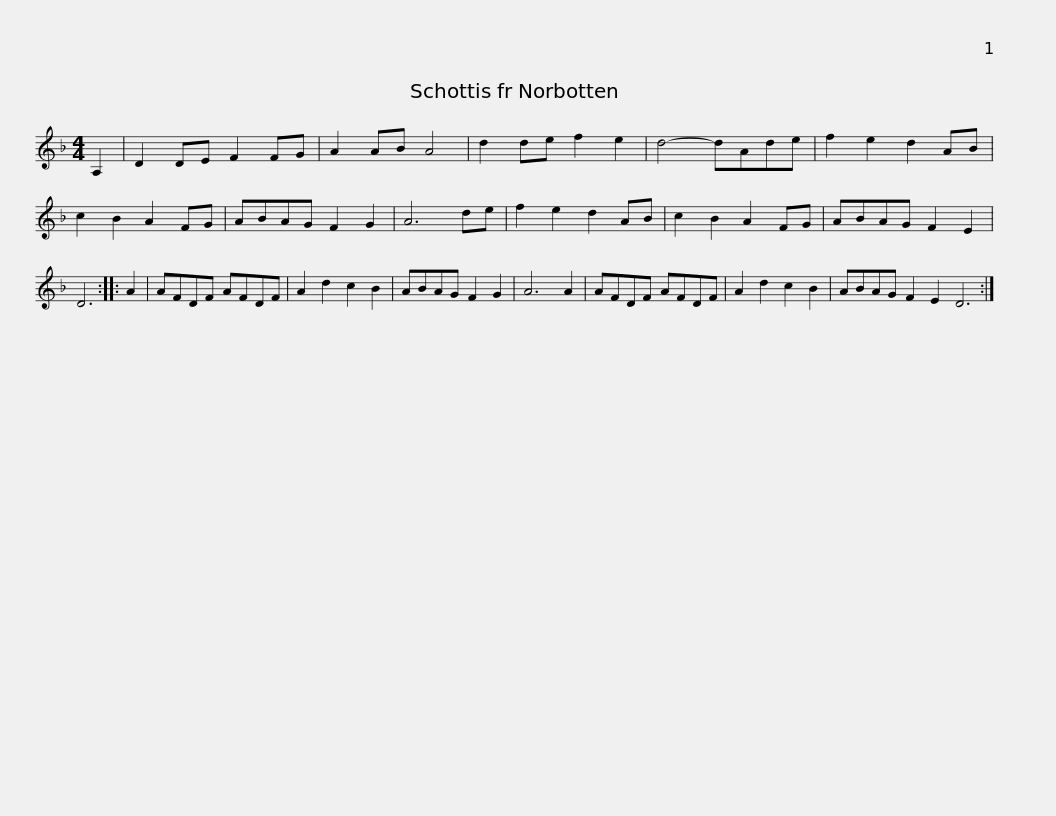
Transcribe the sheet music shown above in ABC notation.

X:1
L:1/8
M:4/4
I:linebreak $
K:Dmin
V:1 treble
V:1
 A,2 | D2 DE F2 FG | A2 AB A4 | d2 de f2 e2 | d4- dAde | %5
 f2 e2 d2 AB | c2 B2 A2 FG | ABAG F2 G2 | A6 de |$ f2 e2 d2 AB | %10
 c2 B2 A2 FG | ABAG F2 E2 | D6 :: A2 | AFDF AFDF | %15
 A2 d2 c2 B2 | ABAG F2 G2 | A6 A2 |$ AFDF AFDF | A2 d2 c2 B2 | %20
 ABAG F2 E2 D6 :| %21
